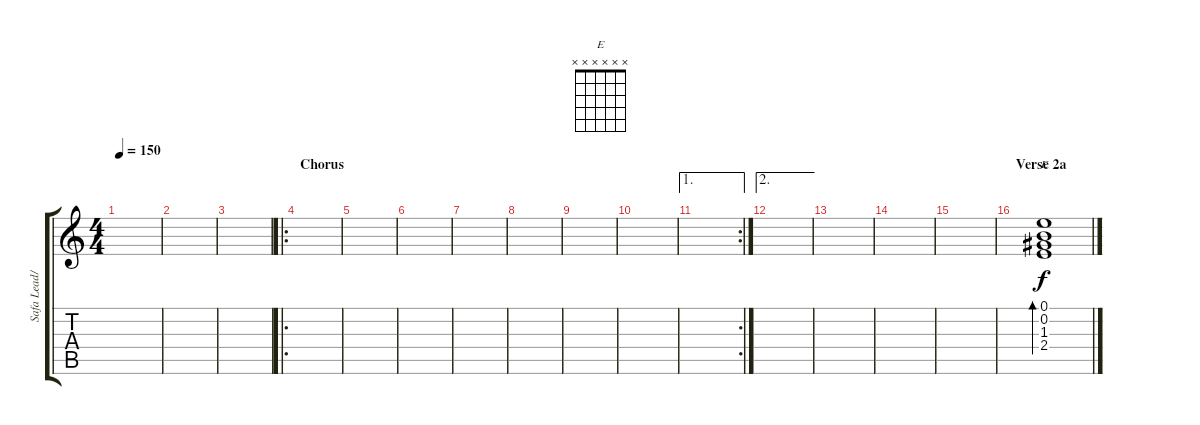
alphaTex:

\track ("Safa Lead/Clean" "Safa Lead/") {instrument distortionguitar}
\staff {score tabs}
\tuning (E4 B3 G3 D3 A2 E2) {hide}
\chord ("E" x x x x x x) {firstfret 0}
\ts (4 4)
\tempo 150
\clef g2
\ks c
|
|
|
\ro
\section ("" "Chorus")
|
|
|
|
|
|
|
\ae 1
\rc 2
|
\ae 2
|
|
|
|
\section ("" "Verse 2a")
(0.1 0.2 1.3 2.4).1{bd 120 ch "E" instrument acousticguitarsteel}
